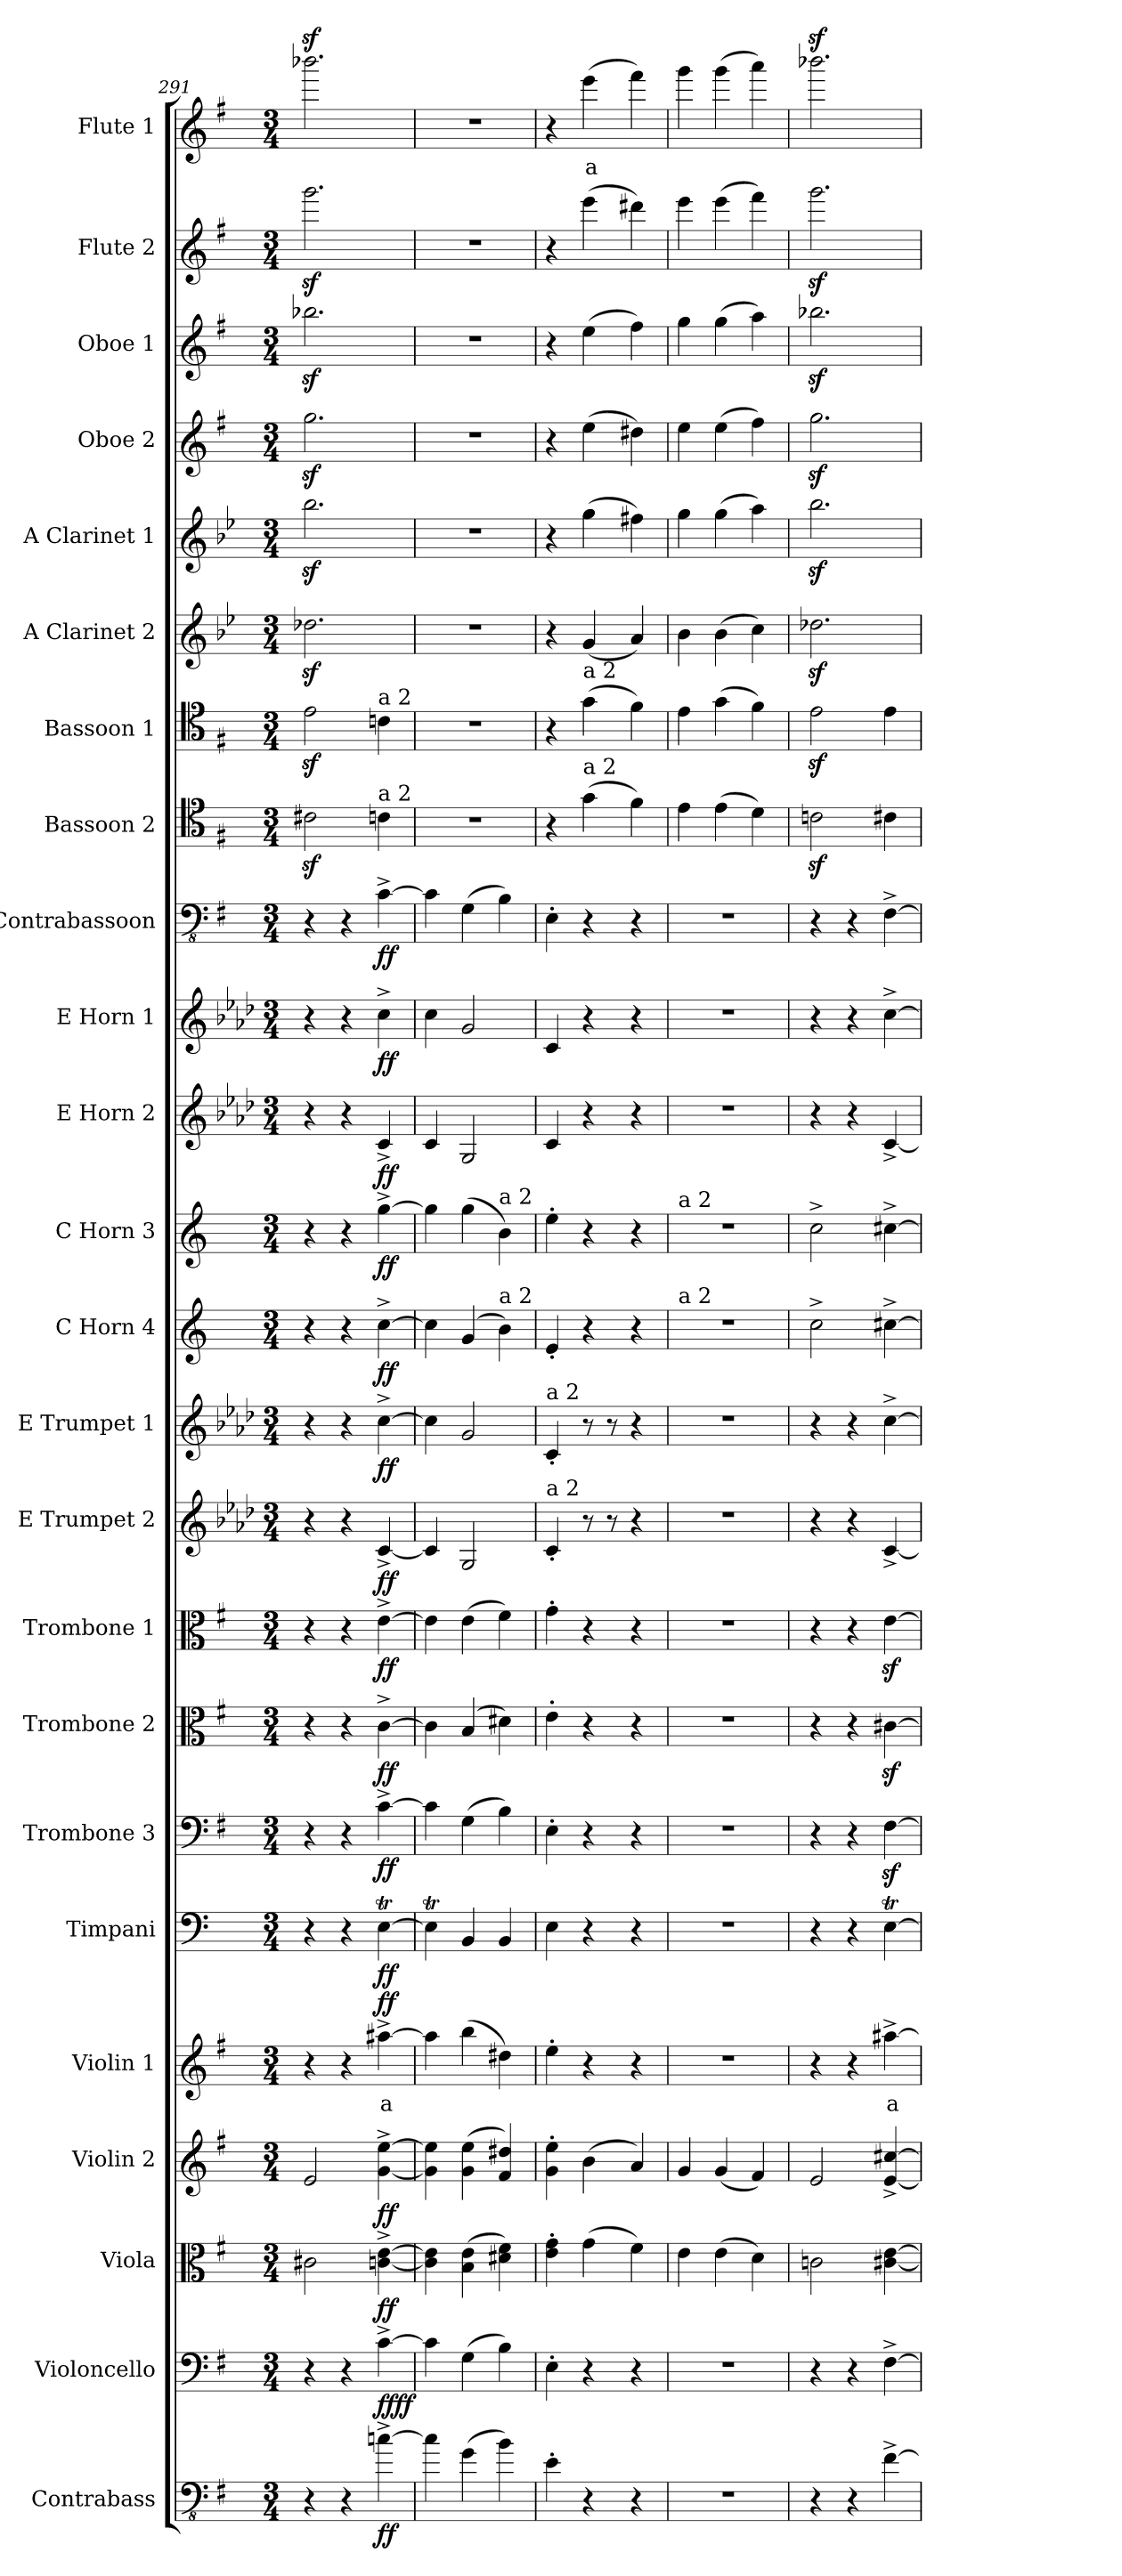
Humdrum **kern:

**kern	**dynam	**kern	**dynam	**kern	**dynam	**kern	**dynam	**kern	**text	**dynam	**kern	**dynam	**kern	**dynam	**kern	**dynam	**kern	**dynam	**kern	**dynam	**kern	**dynam	**kern	**dynam	**kern	**dynam	**kern	**dynam	**kern	**dynam	**kern	**dynam	**kern	**kern	**kern	**kern	**kern	**kern	**kern	**kern	**text
*part24	*part24	*part23	*part23	*part22	*part22	*part21	*part21	*part20	*part20	*part20	*part19	*part19	*part18	*part18	*part17	*part17	*part16	*part16	*part15	*part15	*part14	*part14	*part13	*part13	*part12	*part12	*part11	*part11	*part10	*part10	*part9	*part9	*part8	*part7	*part6	*part5	*part4	*part3	*part2	*part1	*part1
*staff24	*staff24	*staff23	*staff23	*staff22	*staff22	*staff21	*staff21	*staff20	*staff20	*staff20	*staff19	*staff19	*staff18	*staff18	*staff17	*staff17	*staff16	*staff16	*staff15	*staff15	*staff14	*staff14	*staff13	*staff13	*staff12	*staff12	*staff11	*staff11	*staff10	*staff10	*staff9	*staff9	*staff8	*staff7	*staff6	*staff5	*staff4	*staff3	*staff2	*staff1	*staff1
*I"Contrabass	*	*I"Violoncello	*	*I"Viola	*	*I"Violin 2	*	*I"Violin 1	*	*	*I"Timpani	*	*I"Trombone 3	*	*I"Trombone 2	*	*I"Trombone 1	*	*I"E Trumpet 2	*	*I"E Trumpet 1	*	*I"C Horn 4	*	*I"C Horn 3	*	*I"E Horn 2	*	*I"E Horn 1	*	*I"Contrabassoon	*	*I"Bassoon 2	*I"Bassoon 1	*I"A Clarinet 2	*I"A Clarinet 1	*I"Oboe 2	*I"Oboe 1	*I"Flute 2	*I"Flute 1	*
*I'Cb	*	*I'Vc	*	*I'Vla	*	*I'Vln 2	*	*I'Vln 1	*	*	*I'Timp	*	*I'Trb 3	*	*I'Trb 2	*	*I'Trb 1	*	*I'Tpt 2	*	*I'Tpt 1	*	*I'Hn 4	*	*I'Hn 3	*	*I'Hn 2	*	*I'Hn 1	*	*I'C Bsn	*	*I'Bsn 2	*I'Bsn 1	*I'Cl 2	*I'Cl 1	*I'Ob 2	*I'Ob 1	*I'Fl 2	*I'Fl 1	*
*clefFv4	*	*clefF4	*	*clefC3	*	*clefG2	*	*clefG2	*	*	*clefF4	*	*clefF4	*	*clefC3	*	*clefC3	*	*clefG2	*	*clefG2	*	*clefG2	*	*clefG2	*	*clefG2	*	*clefG2	*	*clefFv4	*	*clefC4	*clefC4	*clefG2	*clefG2	*clefG2	*clefG2	*clefG2	*clefG2	*
*ITrd7c12	*	*	*	*	*	*	*	*	*	*	*	*	*	*	*	*	*	*	*ITrd-2c-4	*	*ITrd-2c-4	*	*ITrd7c12	*	*ITrd7c12	*	*ITrd5c8	*	*ITrd5c8	*	*	*	*	*	*ITrd2c3	*ITrd2c3	*	*	*	*	*
*k[f#]	*	*k[f#]	*	*k[f#]	*	*k[f#]	*	*k[f#]	*	*	*k[]	*	*k[f#]	*	*k[f#]	*	*k[f#]	*	*k[]	*	*k[]	*	*k[]	*	*k[]	*	*k[]	*	*k[]	*	*k[f#]	*	*k[f#]	*k[f#]	*k[f#]	*k[f#]	*k[f#]	*k[f#]	*k[f#]	*k[f#]	*
*M3/4	*	*M3/4	*	*M3/4	*	*M3/4	*	*M3/4	*	*	*M3/4	*	*M3/4	*	*M3/4	*	*M3/4	*	*M3/4	*	*M3/4	*	*M3/4	*	*M3/4	*	*M3/4	*	*M3/4	*	*M3/4	*	*M3/4	*M3/4	*M3/4	*M3/4	*M3/4	*M3/4	*M3/4	*M3/4	*
=291	=291	=291	=291	=291	=291	=291	=291	=291	=291	=291	=291	=291	=291	=291	=291	=291	=291	=291	=291	=291	=291	=291	=291	=291	=291	=291	=291	=291	=291	=291	=291	=291	=291	=291	=291	=291	=291	=291	=291	=291	=291
4r	.	4r	.	2c#X\	.	2e/	.	4r	.	.	4r	.	4r	.	4r	.	4r	.	4r	.	4r	.	4r	.	4r	.	4r	.	4r	.	4r	.	2c#Xz<\	2ez<\	2.b-Xz<\	2.ggz<\	2.ggz<\	2.bb-Xz<\	2.gggz<\	2.bbb-Xz<\	.
4r	.	4r	.	.	.	.	.	4r	.	.	4r	.	4r	.	4r	.	4r	.	4r	.	4r	.	4r	.	4r	.	4r	.	4r	.	4r	.	.	.	.	.	.	.	.	.	.
!	!	!	!	!	!	!	!	!	!	!	!	!	!	!	!	!	!	!	!	!	!	!	!	!	!	!	!	!	!	!	!	!	!	!LO:TX:a:t=a 2	!	!	!	!	!	!	!
!	!	!	!	!	!	!	!	!	!	!	!	!	!	!	!	!	!	!	!	!	!	!	!	!	!	!	!	!	!	!	!	!	!LO:TX:a:t=a 2	!	!	!	!	!	!	!	!
!	!LO:DY:b	!	!LO:DY:b	!	!	!	!	!	!LO:LY:b:color=#FF0000	!	!	!	!	!	!	!	!	!	!	!	!	!	!	!	!	!	!	!	!	!	!	!	!	!	!	!	!	!	!	!	!
!	!	!	!LO:DY:n=1:b	!	!LO:DY:b	!	!LO:DY:b	!	!	!LO:DY:b	!	!LO:DY:b	!	!LO:DY:b	!	!LO:DY:b	!	!LO:DY:b	!	!LO:DY:b	!	!LO:DY:b	!	!LO:DY:b	!	!LO:DY:b	!	!LO:DY:b	!	!LO:DY:b	!	!LO:DY:b	!	!	!	!	!	!	!	!	!
[4Cn^\	ff	[4c^\	ff ff	[4cn\^ [4e\^	ff	[4g\^ [4ee\^	ff	[4aa#X^\	a	ff	[4Et\	ff	[4c^\	ff	[4c^\	ff	[4e^\	ff	[4e^/	ff	[4ee^\	ff	[4c^\	ff	[4g^\	ff	4E^/	ff	4e^\	ff	[4C^\	ff	4cn\	4cn\	.	.	.	.	.	.	.
=292	=292	=292	=292	=292	=292	=292	=292	=292	=292	=292	=292	=292	=292	=292	=292	=292	=292	=292	=292	=292	=292	=292	=292	=292	=292	=292	=292	=292	=292	=292	=292	=292	=292	=292	=292	=292	=292	=292	=292	=292	=292
4C\]	.	4c\]	.	4c\] 4e\]	.	4g\] 4ee\]	.	4aa#\]	.	.	4Et\]	.	4c\]	.	4c\]	.	4e\]	.	4e/]	.	4ee\]	.	4c\]	.	4g\]	.	4E/	.	4e\	.	4C\]	.	2.r	2.r	2.r	2.r	2.r	2.r	2.r	2.r	.
(4GG\	.	(4G\	.	(4B\ 4e\	.	(4g\ 4ee\	.	(4bb\	.	.	4BB/	.	(4G\	.	(4B/	.	(4e\	.	2B/	.	2b/	.	(4G/	.	(4g\	.	2BB/	.	2B/	.	(4GG\	.	.	.	.	.	.	.	.	.	.
!	!	!	!	!	!	!	!	!	!	!	!	!	!	!	!	!	!	!	!	!	!	!	!	!	!LO:TX:a:t=a 2	!	!	!	!	!	!	!	!	!	!	!	!	!	!	!	!
!	!	!	!	!	!	!	!	!	!	!	!	!	!	!	!	!	!	!	!	!	!	!	!LO:TX:a:t=a 2	!	!	!	!	!	!	!	!	!	!	!	!	!	!	!	!	!	!
4BB\)	.	4B\)	.	4d#X\ 4f#\)	.	4f#/ 4dd#X/)	.	4dd#X\)	.	.	4BB/	.	4B\)	.	4d#X\)	.	4f#\)	.	.	.	.	.	4B\)	.	4B\)	.	.	.	.	.	4BB\)	.	.	.	.	.	.	.	.	.	.
=293	=293	=293	=293	=293	=293	=293	=293	=293	=293	=293	=293	=293	=293	=293	=293	=293	=293	=293	=293	=293	=293	=293	=293	=293	=293	=293	=293	=293	=293	=293	=293	=293	=293	=293	=293	=293	=293	=293	=293	=293	=293
!	!	!	!	!	!	!	!	!	!	!	!	!	!	!	!	!	!	!	!	!	!LO:TX:a:t=a 2	!	!	!	!	!	!	!	!	!	!	!	!	!	!	!	!	!	!	!	!
!	!	!	!	!	!	!	!	!	!	!	!	!	!	!	!	!	!	!	!LO:TX:a:t=a 2	!	!	!	!	!	!	!	!	!	!	!	!	!	!	!	!	!	!	!	!	!	!
4EE'\	.	4E'\	.	4e\' 4g\'	.	4g\' 4ee\'	.	4ee'\	.	.	4E\	.	4E'\	.	4e'\	.	4g'\	.	4e'/	.	4e'/	.	4E'/	.	4e'\	.	4E/	.	4E/	.	4EE'\	.	4r	4r	4r	4r	4r	4r	4r	4r	.
!	!	!	!	!	!	!	!	!	!	!	!	!	!	!	!	!	!	!	!	!	!	!	!	!	!	!	!	!	!	!	!	!	!	!LO:TX:a:t=a 2	!	!	!	!	!	!	!
!	!	!	!	!	!	!	!	!	!	!	!	!	!	!	!	!	!	!	!	!	!	!	!	!	!	!	!	!	!	!	!	!	!LO:TX:a:t=a 2	!	!	!	!	!	!	!	!
!	!	!	!	!	!	!	!	!	!	!	!	!	!	!	!	!	!	!	!	!	!	!	!	!	!	!	!	!	!	!	!	!	!	!	!	!	!	!	!	!	!LO:LY:b:color=#FF0000
4r	.	4r	.	(4g\	.	(4b\	.	4r	.	.	4r	.	4r	.	4r	.	4r	.	8r	.	8r	.	4r	.	4r	.	4r	.	4r	.	4r	.	(4g\	(4g\	(4e/	(4ee\	(4ee\	(4ee\	(4eee\	(4eee\	a
.	.	.	.	.	.	.	.	.	.	.	.	.	.	.	.	.	.	.	8r	.	8r	.	.	.	.	.	.	.	.	.	.	.	.	.	.	.	.	.	.	.	.
4r	.	4r	.	4f#\)	.	4a/)	.	4r	.	.	4r	.	4r	.	4r	.	4r	.	4r	.	4r	.	4r	.	4r	.	4r	.	4r	.	4r	.	4f#\)	4f#\)	4f#/)	4dd#X\)	4dd#X\)	4ff#\)	4ddd#X\)	4fff#\)	.
=294	=294	=294	=294	=294	=294	=294	=294	=294	=294	=294	=294	=294	=294	=294	=294	=294	=294	=294	=294	=294	=294	=294	=294	=294	=294	=294	=294	=294	=294	=294	=294	=294	=294	=294	=294	=294	=294	=294	=294	=294	=294
!	!	!	!	!	!	!	!	!	!	!	!	!	!	!	!	!	!	!	!	!	!	!	!	!	!LO:TX:a:t=a 2	!	!	!	!	!	!	!	!	!	!	!	!	!	!	!	!
!	!	!	!	!	!	!	!	!	!	!	!	!	!	!	!	!	!	!	!	!	!	!	!LO:TX:a:t=a 2	!	!	!	!	!	!	!	!	!	!	!	!	!	!	!	!	!	!
2.r	.	2.r	.	4e\	.	4g/	.	2.r	.	.	2.r	.	2.r	.	2.r	.	2.r	.	2.r	.	2.r	.	2.r	.	2.r	.	2.r	.	2.r	.	2.r	.	4e\	4e\	4g\	4ee\	4ee\	4gg\	4eee\	4ggg\	.
.	.	.	.	(4e\	.	(4g/	.	.	.	.	.	.	.	.	.	.	.	.	.	.	.	.	.	.	.	.	.	.	.	.	.	.	(4e\	(4g\	(4g\	(4ee\	(4ee\	(4gg\	(4eee\	(4ggg\	.
.	.	.	.	4d\)	.	4f#/)	.	.	.	.	.	.	.	.	.	.	.	.	.	.	.	.	.	.	.	.	.	.	.	.	.	.	4d\)	4f#\)	4a\)	4ff#\)	4ff#\)	4aa\)	4fff#\)	4aaa\)	.
=295	=295	=295	=295	=295	=295	=295	=295	=295	=295	=295	=295	=295	=295	=295	=295	=295	=295	=295	=295	=295	=295	=295	=295	=295	=295	=295	=295	=295	=295	=295	=295	=295	=295	=295	=295	=295	=295	=295	=295	=295	=295
4r	.	4r	.	2cn\	.	2e/	.	4r	.	.	4r	.	4r	.	4r	.	4r	.	4r	.	4r	.	2c^\	.	2c^\	.	4r	.	4r	.	4r	.	2cnz<\	2ez<\	2.b-Xz<\	2.ggz<\	2.ggz<\	2.bb-Xz<\	2.gggz<\	2.bbb-Xz<\	.
4r	.	4r	.	.	.	.	.	4r	.	.	4r	.	4r	.	4r	.	4r	.	4r	.	4r	.	.	.	.	.	4r	.	4r	.	4r	.	.	.	.	.	.	.	.	.	.
!	!	!	!	!	!	!	!	!	!LO:LY:b:color=#FF0000	!	!	!	!	!	!	!	!	!	!	!	!	!	!	!	!	!	!	!	!	!	!	!	!	!	!	!	!	!	!	!	!
[4FF#^\	.	[4F#^\	.	[4c#X\ [4e\	.	[4e/^ [4cc#X/^	.	[4aa#X^\	a	.	[4Et\	.	[4F#z<\	.	[4c#Xz<\	.	[4ez<\	.	[4e^/	.	[4ee^\	.	[4c#X^\	.	[4c#X^\	.	[4E^/	.	[4e^\	.	[4FF#^\	.	4c#X\	4e\	.	.	.	.	.	.	.
=	=	=	=	=	=	=	=	=	=	=	=	=	=	=	=	=	=	=	=	=	=	=	=	=	=	=	=	=	=	=	=	=	=	=	=	=	=	=	=	=	=
*-	*-	*-	*-	*-	*-	*-	*-	*-	*-	*-	*-	*-	*-	*-	*-	*-	*-	*-	*-	*-	*-	*-	*-	*-	*-	*-	*-	*-	*-	*-	*-	*-	*-	*-	*-	*-	*-	*-	*-	*-	*-
